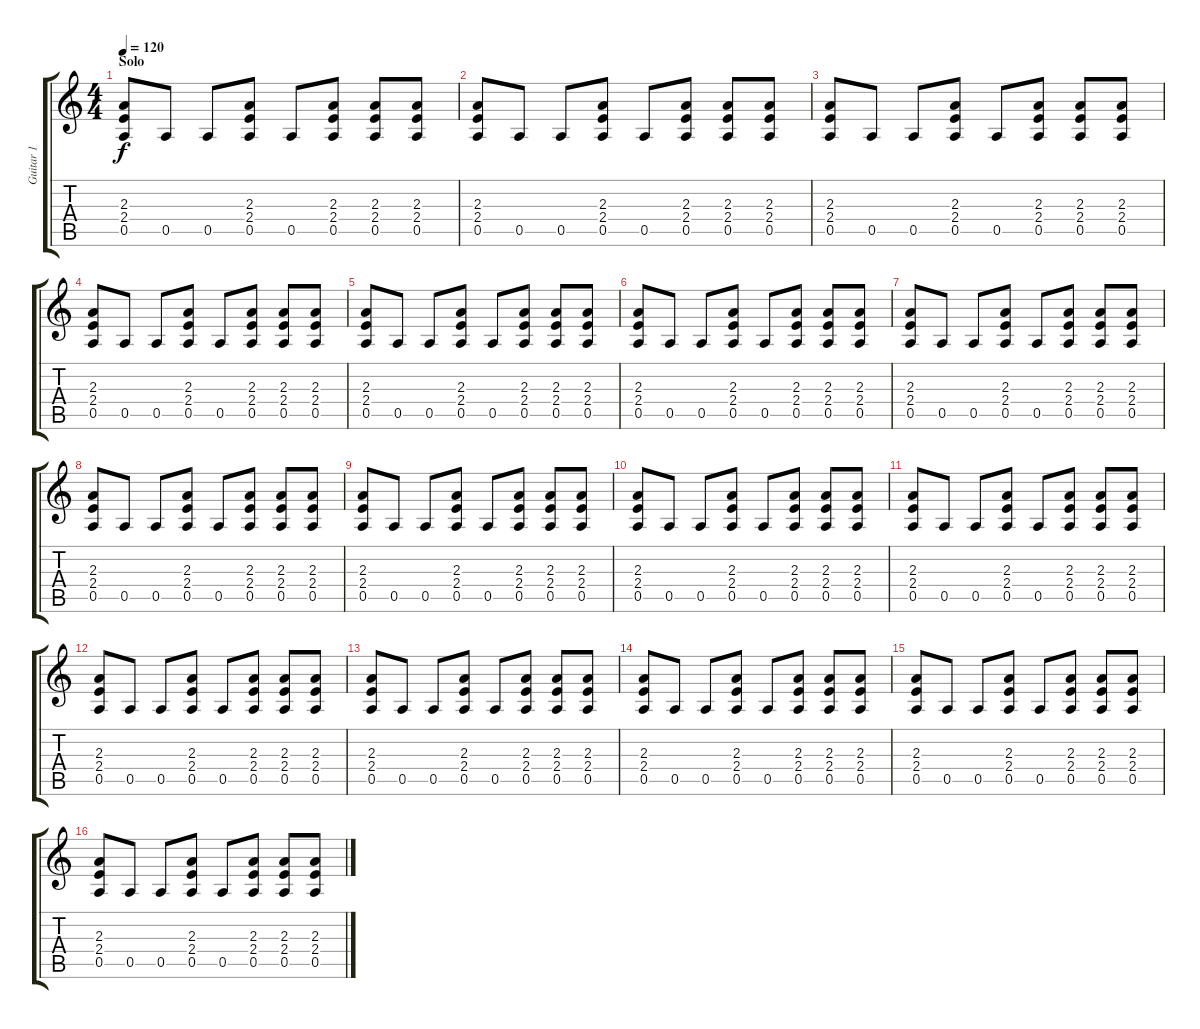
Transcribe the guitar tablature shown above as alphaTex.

\track ("Guitar 1" "Guitar 1") {instrument distortionguitar}
\staff {score tabs}
\tuning (E4 B3 G3 D3 A2 E2) {hide}
\ts (4 4)
\section ("" "Solo")
\tempo 120
\clef g2
\ks c
(2.3 2.4 0.5).8{dy f volume 12 balance 8} 0.5.8 0.5.8 (2.3 2.4 0.5).8 0.5.8 (2.3 2.4 0.5).8 (2.3 2.4 0.5).8 (2.3 2.4 0.5).8 |
(2.3 2.4 0.5).8 0.5.8 0.5.8 (2.3 2.4 0.5).8 0.5.8 (2.3 2.4 0.5).8 (2.3 2.4 0.5).8 (2.3 2.4 0.5).8 |
(2.3 2.4 0.5).8 0.5.8 0.5.8 (2.3 2.4 0.5).8 0.5.8 (2.3 2.4 0.5).8 (2.3 2.4 0.5).8 (2.3 2.4 0.5).8 |
(2.3 2.4 0.5).8 0.5.8 0.5.8 (2.3 2.4 0.5).8 0.5.8 (2.3 2.4 0.5).8 (2.3 2.4 0.5).8 (2.3 2.4 0.5).8 |
(2.3 2.4 0.5).8 0.5.8 0.5.8 (2.3 2.4 0.5).8 0.5.8 (2.3 2.4 0.5).8 (2.3 2.4 0.5).8 (2.3 2.4 0.5).8 |
(2.3 2.4 0.5).8 0.5.8 0.5.8 (2.3 2.4 0.5).8 0.5.8 (2.3 2.4 0.5).8 (2.3 2.4 0.5).8 (2.3 2.4 0.5).8 |
(2.3 2.4 0.5).8{volume 12 balance 8} 0.5.8 0.5.8 (2.3 2.4 0.5).8 0.5.8 (2.3 2.4 0.5).8 (2.3 2.4 0.5).8 (2.3 2.4 0.5).8 |
(2.3 2.4 0.5).8 0.5.8 0.5.8 (2.3 2.4 0.5).8 0.5.8 (2.3 2.4 0.5).8 (2.3 2.4 0.5).8 (2.3 2.4 0.5).8 |
(2.3 2.4 0.5).8 0.5.8 0.5.8 (2.3 2.4 0.5).8 0.5.8 (2.3 2.4 0.5).8 (2.3 2.4 0.5).8 (2.3 2.4 0.5).8 |
(2.3 2.4 0.5).8 0.5.8 0.5.8 (2.3 2.4 0.5).8 0.5.8 (2.3 2.4 0.5).8 (2.3 2.4 0.5).8 (2.3 2.4 0.5).8 |
(2.3 2.4 0.5).8 0.5.8 0.5.8 (2.3 2.4 0.5).8 0.5.8 (2.3 2.4 0.5).8 (2.3 2.4 0.5).8 (2.3 2.4 0.5).8 |
(2.3 2.4 0.5).8 0.5.8 0.5.8 (2.3 2.4 0.5).8 0.5.8 (2.3 2.4 0.5).8 (2.3 2.4 0.5).8 (2.3 2.4 0.5).8 |
(2.3 2.4 0.5).8 0.5.8 0.5.8 (2.3 2.4 0.5).8 0.5.8 (2.3 2.4 0.5).8 (2.3 2.4 0.5).8 (2.3 2.4 0.5).8 |
(2.3 2.4 0.5).8 0.5.8 0.5.8 (2.3 2.4 0.5).8 0.5.8 (2.3 2.4 0.5).8 (2.3 2.4 0.5).8 (2.3 2.4 0.5).8 |
(2.3 2.4 0.5).8 0.5.8 0.5.8 (2.3 2.4 0.5).8 0.5.8 (2.3 2.4 0.5).8 (2.3 2.4 0.5).8 (2.3 2.4 0.5).8 |
(2.3 2.4 0.5).8 0.5.8 0.5.8 (2.3 2.4 0.5).8 0.5.8 (2.3 2.4 0.5).8 (2.3 2.4 0.5).8 (2.3 2.4 0.5).8
